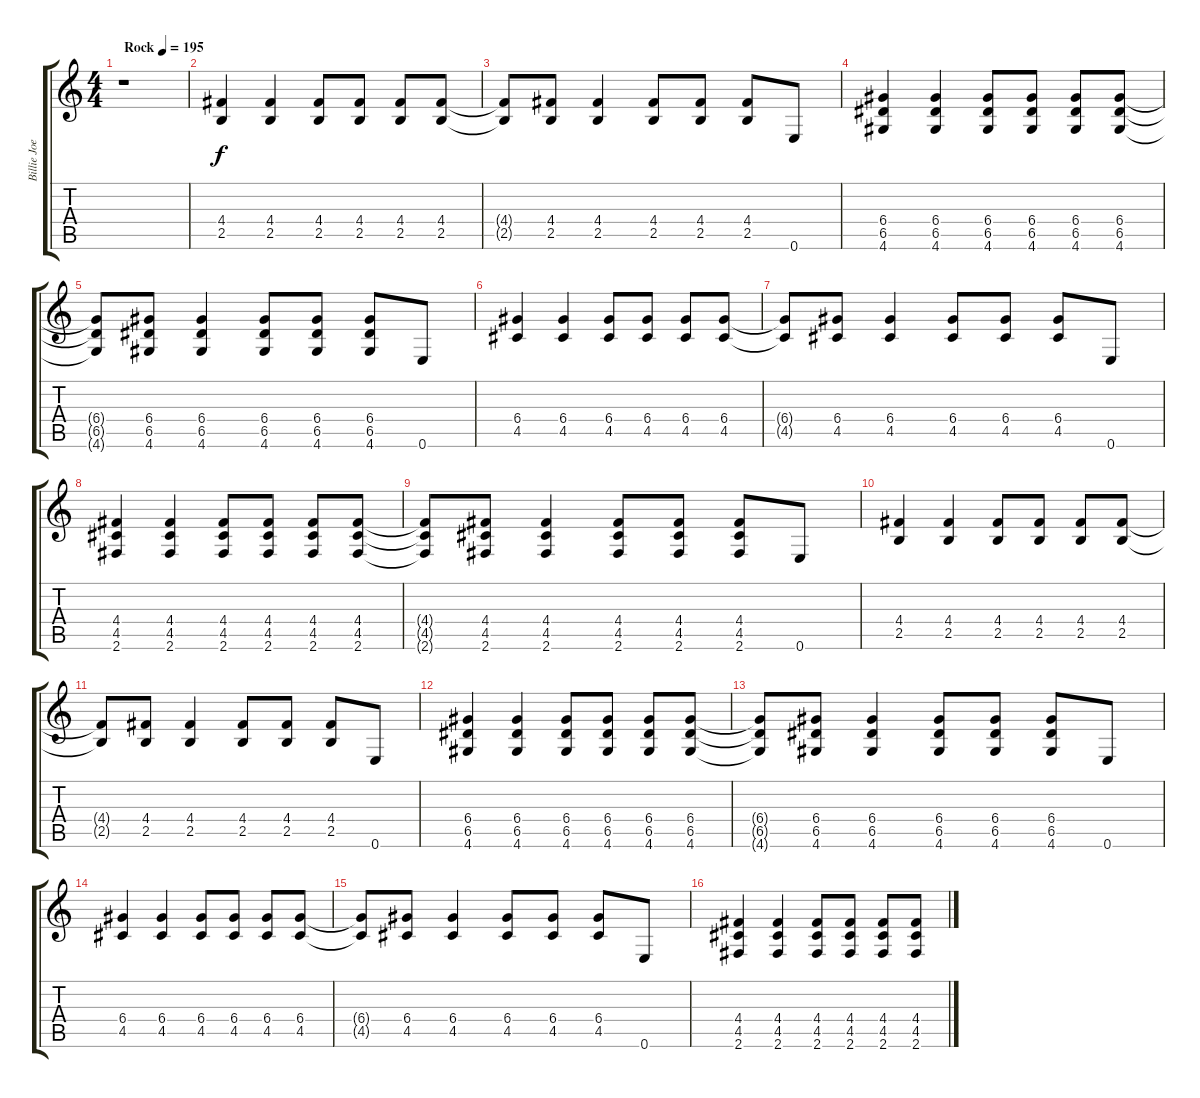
\track ("Billie Joe" "Billie Joe") {instrument overdrivenguitar}
\staff {score tabs}
\tuning (E4 B3 G3 D3 A2 E2) {hide}
\ts (4 4)
\tempo (195 "Rock")
\clef g2
\ks c
r.1{dy f instrument overdrivenguitar} |
(4.4 2.5).4 (4.4 2.5).4 (4.4 2.5).8 (4.4 2.5).8 (4.4 2.5).8 (4.4 2.5).8 |
(4.4{t} 2.5{t}).8 (4.4 2.5).8 (4.4 2.5).4 (4.4 2.5).8 (4.4 2.5).8 (4.4 2.5).8 0.6.8 |
(6.4 6.5 4.6).4 (6.4 6.5 4.6).4 (6.4 6.5 4.6).8 (6.4 6.5 4.6).8 (6.4 6.5 4.6).8 (6.4 6.5 4.6).8 |
(6.4{t} 6.5{t} 4.6{t}).8 (6.4 6.5 4.6).8 (6.4 6.5 4.6).4 (6.4 6.5 4.6).8 (6.4 6.5 4.6).8 (6.4 6.5 4.6).8 0.6.8 |
(6.4 4.5).4 (6.4 4.5).4 (6.4 4.5).8 (6.4 4.5).8 (6.4 4.5).8 (6.4 4.5).8 |
(6.4{t} 4.5{t}).8 (6.4 4.5).8 (6.4 4.5).4 (6.4 4.5).8 (6.4 4.5).8 (6.4 4.5).8 0.6.8 |
(4.4 4.5 2.6).4 (4.4 4.5 2.6).4 (4.4 4.5 2.6).8 (4.4 4.5 2.6).8 (4.4 4.5 2.6).8 (4.4 4.5 2.6).8 |
(4.4{t} 4.5{t} 2.6{t}).8 (4.4 4.5 2.6).8 (4.4 4.5 2.6).4 (4.4 4.5 2.6).8 (4.4 4.5 2.6).8 (4.4 4.5 2.6).8 0.6.8 |
(4.4 2.5).4 (4.4 2.5).4 (4.4 2.5).8 (4.4 2.5).8 (4.4 2.5).8 (4.4 2.5).8 |
(4.4{t} 2.5{t}).8 (4.4 2.5).8 (4.4 2.5).4 (4.4 2.5).8 (4.4 2.5).8 (4.4 2.5).8 0.6.8 |
(6.4 6.5 4.6).4 (6.4 6.5 4.6).4 (6.4 6.5 4.6).8 (6.4 6.5 4.6).8 (6.4 6.5 4.6).8 (6.4 6.5 4.6).8 |
(6.4{t} 6.5{t} 4.6{t}).8 (6.4 6.5 4.6).8 (6.4 6.5 4.6).4 (6.4 6.5 4.6).8 (6.4 6.5 4.6).8 (6.4 6.5 4.6).8 0.6.8 |
(6.4 4.5).4 (6.4 4.5).4 (6.4 4.5).8 (6.4 4.5).8 (6.4 4.5).8 (6.4 4.5).8 |
(6.4{t} 4.5{t}).8 (6.4 4.5).8 (6.4 4.5).4 (6.4 4.5).8 (6.4 4.5).8 (6.4 4.5).8 0.6.8 |
(4.4 4.5 2.6).4 (4.4 4.5 2.6).4 (4.4 4.5 2.6).8 (4.4 4.5 2.6).8 (4.4 4.5 2.6).8 (4.4 4.5 2.6).8
